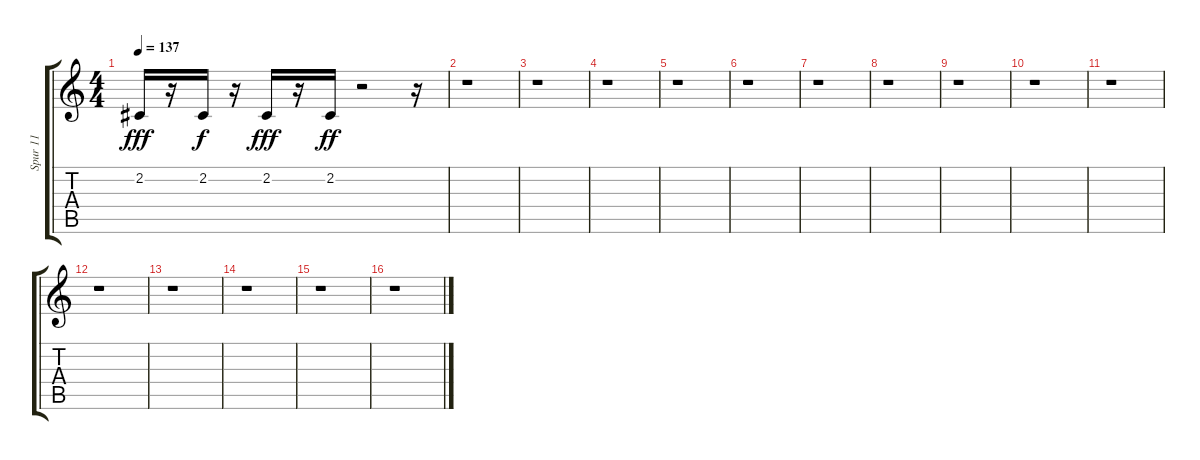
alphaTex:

\track ("Spur 11" "Spur 11") {instrument electricgrandpiano}
\staff {score tabs}
\tuning (E4 B3 G3 D3 A2 E2) {hide}
\ts (4 4)
\tempo 137
\clef g2
\ks c
2.2.16{dy fff} r.16 2.2.16{dy f} r.16 2.2.16{dy fff} r.16 2.2.16{dy ff} r.2 r.16 |
r.1 |
r.1 |
r.1 |
r.1 |
r.1 |
r.1 |
r.1 |
r.1 |
r.1 |
r.1 |
r.1 |
r.1 |
r.1 |
r.1 |
r.1
